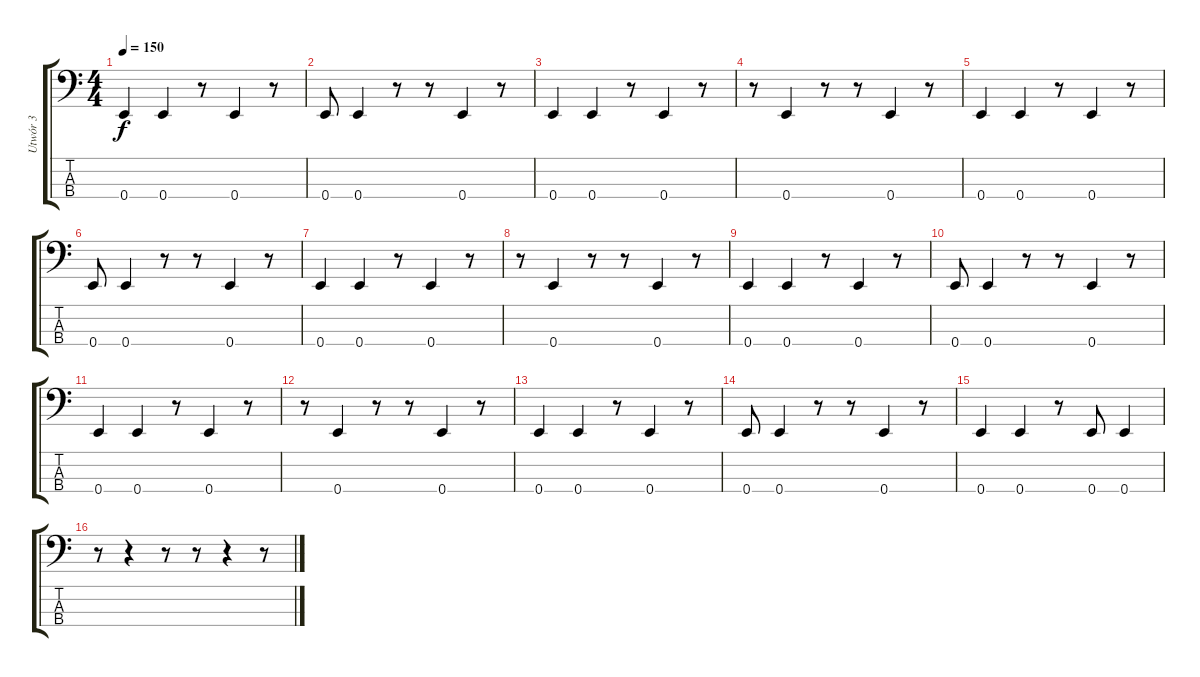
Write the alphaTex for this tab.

\track ("Utwór 3" "Utwór 3") {instrument synthbass1}
\staff {score tabs}
\tuning (G2 D2 A1 E1) {hide}
\ts (4 4)
\tempo 150
\clef f4
\ks c
0.4.4{dy f} 0.4.4 r.8 0.4.4 r.8 |
0.4.8 0.4.4 r.8 r.8 0.4.4 r.8 |
0.4.4 0.4.4 r.8 0.4.4 r.8 |
r.8 0.4.4 r.8 r.8 0.4.4 r.8 |
0.4.4 0.4.4 r.8 0.4.4 r.8 |
0.4.8 0.4.4 r.8 r.8 0.4.4 r.8 |
0.4.4 0.4.4 r.8 0.4.4 r.8 |
r.8 0.4.4 r.8 r.8 0.4.4 r.8 |
0.4.4 0.4.4 r.8 0.4.4 r.8 |
0.4.8 0.4.4 r.8 r.8 0.4.4 r.8 |
0.4.4 0.4.4 r.8 0.4.4 r.8 |
r.8 0.4.4 r.8 r.8 0.4.4 r.8 |
0.4.4 0.4.4 r.8 0.4.4 r.8 |
0.4.8 0.4.4 r.8 r.8 0.4.4 r.8 |
0.4.4 0.4.4 r.8 0.4.8 0.4.4 |
r.8 r.4 r.8 r.8 r.4 r.8
